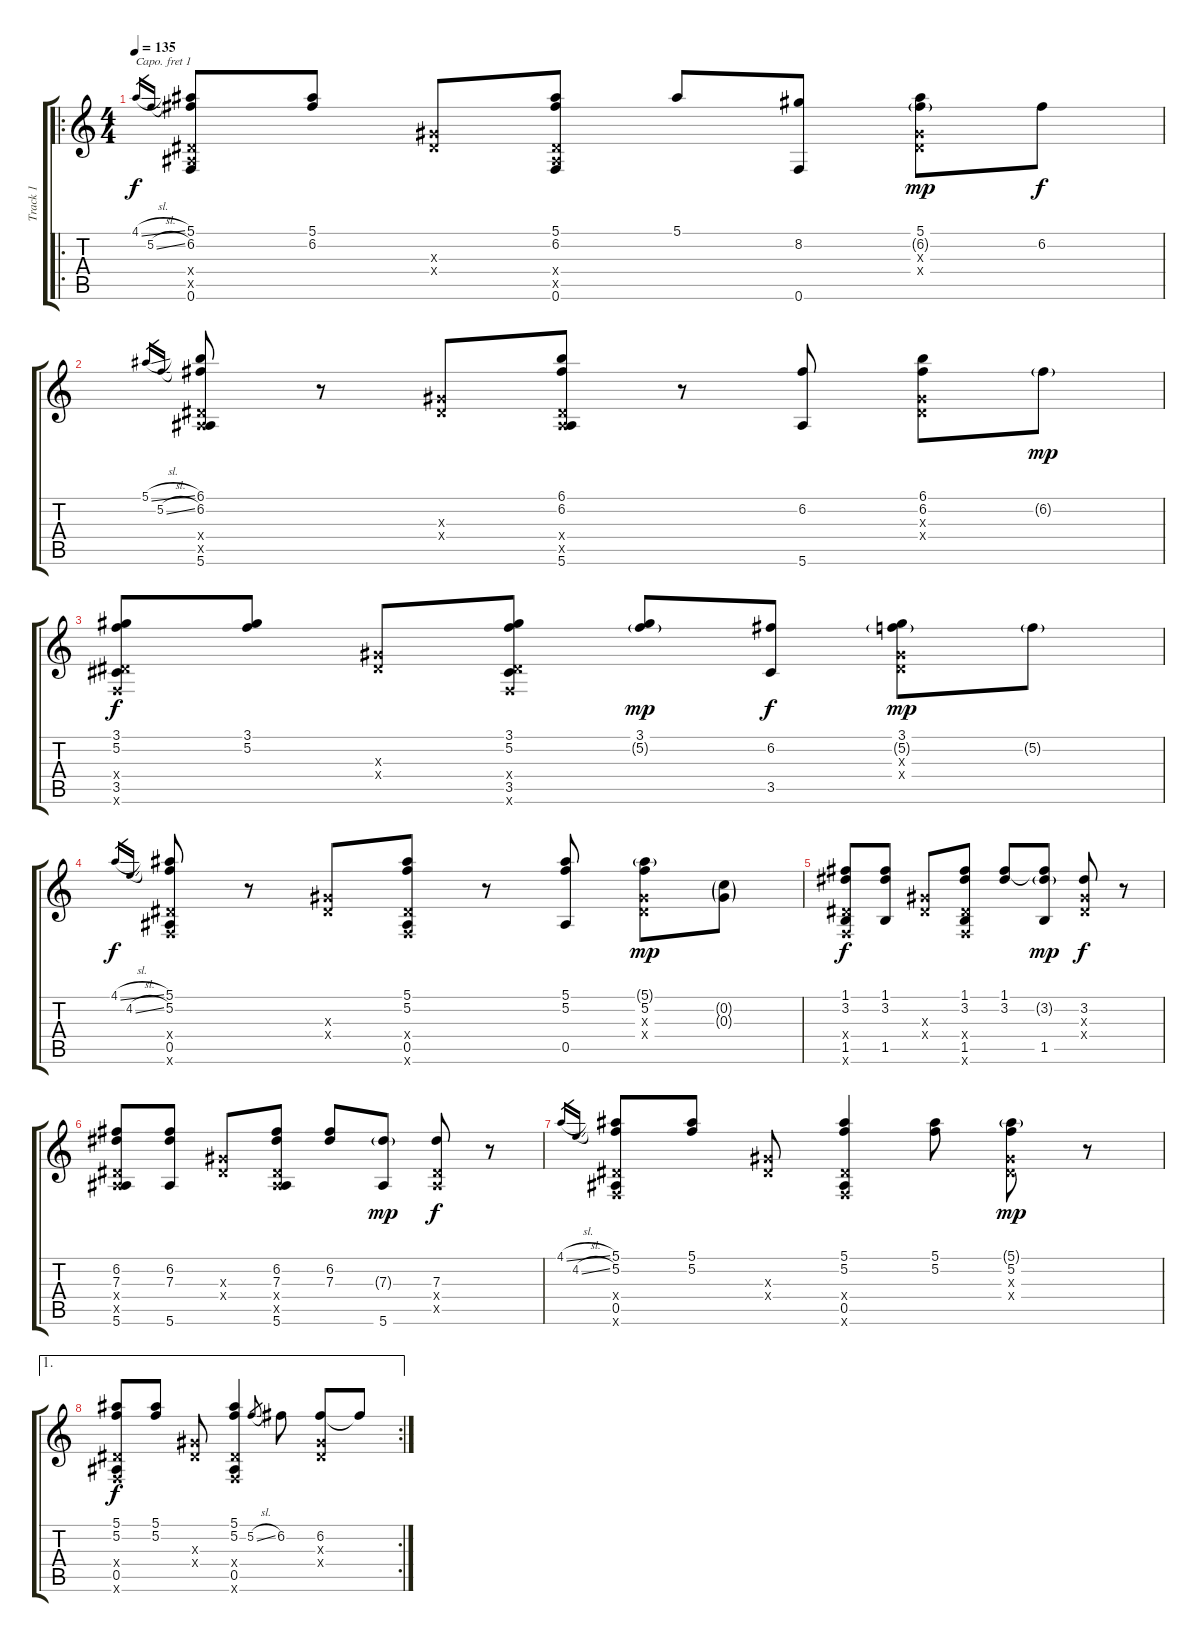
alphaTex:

\track ("Track 1" "Track 1") {instrument acousticguitarsteel}
\staff {score tabs}
\capo 1
\tuning (E4 B3 G3 D3 A2 E2) {hide}
\ro
\ts (4 4)
\tempo 135
\clef g2
\ks c
4.1{sl}.16{gr dy f} 5.2{sl}.16{gr} (5.1 6.2 0.4{x} 0.5{x} 0.6).8 (5.1 6.2).8 (0.3{x} 0.4{x}).8 (5.1 6.2 0.4{x} 0.5{x} 0.6).8 5.1.8 (8.2 0.6).8 (5.1 6.2{g} 0.3{x} 0.4{x}).8{dy mp} 6.2.8{dy f} |
5.1{sl}.16{gr} 5.2{sl}.16{gr} (6.1 6.2 0.4{x} 0.5{x} 5.6).8 r.8 (0.3{x} 0.4{x}).8 (6.1 6.2 0.4{x} 0.5{x} 5.6).8 r.8 (6.2 5.6).8 (6.1 6.2 0.3{x} 0.4{x}).8 6.2{g}.8{dy mp} |
(3.1 5.2 0.4{x} 3.5 0.6{x}).8{dy f} (3.1 5.2).8 (0.3{x} 0.4{x}).8 (3.1 5.2 0.4{x} 3.5 0.6{x}).8 (3.1 5.2{g}).8{dy mp} (6.2 3.5).8{dy f} (3.1 5.2{g} 0.3{x} 0.4{x}).8{dy mp} 5.2{g}.8 |
4.1{sl}.16{gr dy f} 4.2{sl}.16{gr} (5.1 5.2 0.4{x} 0.5 0.6{x}).8 r.8 (0.3{x} 0.4{x}).8 (5.1 5.2 0.4{x} 0.5 0.6{x}).8 r.8 (5.1 5.2 0.5).8 (5.1{g} 5.2 0.3{x} 0.4{x}).8{dy mp} (0.2{g} 0.3{g}).8 |
(1.1 3.2 0.4{x} 1.5 0.6{x}).8{dy f} (1.1 3.2 1.5).8 (0.3{x} 0.4{x}).8 (1.1 3.2 0.4{x} 1.5 0.6{x}).8 (1.1 3.2).8 (1.1{t} 3.2{g} 1.5).8{dy mp} (3.2 0.3{x} 0.4{x}).8{dy f} r.8 |
(6.2 7.3 0.4{x} 0.5{x} 5.6).8 (6.2 7.3 5.6).8 (0.3{x} 0.4{x}).8 (6.2 7.3 0.4{x} 0.5{x} 5.6).8 (6.2 7.3).8 (7.3{g} 5.6).8{dy mp} (7.3 0.4{x} 0.5{x}).8{dy f} r.8 |
4.1{sl}.16{gr} 4.2{sl}.16{gr} (5.1 5.2 0.4{x} 0.5 0.6{x}).8 (5.1 5.2).8 (0.3{x} 0.4{x}).8 (5.1 5.2 0.4{x} 0.5 0.6{x}).4 (5.1 5.2).8 (5.1{g} 5.2 0.3{x} 0.4{x}).8{dy mp} r.8 |
\ae 1
\rc 2
(5.1 5.2 0.4{x} 0.5 0.6{x}).8{dy f} (5.1 5.2).8 (0.3{x} 0.4{x}).8 (5.1 5.2 0.4{x} 0.5 0.6{x}).4 5.2{sl}.8{gr} 6.2.8 (6.2 0.3{x} 0.4{x}).8 6.2{t}.8
